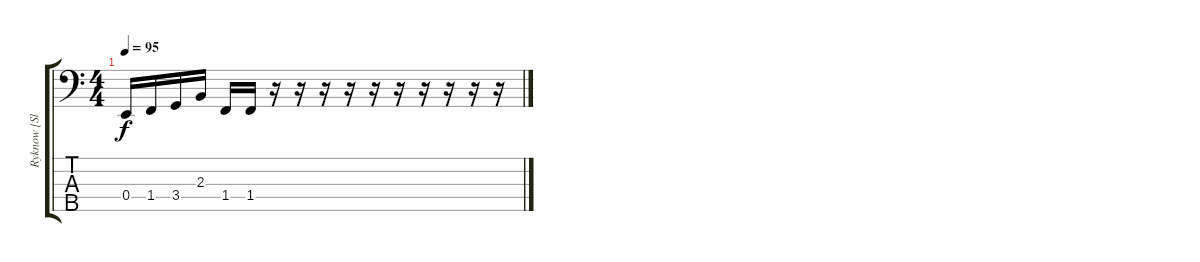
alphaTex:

\track ("Ryknow [Slap/Finger]" "Ryknow [Sl") {instrument slapbass1}
\staff {score tabs}
\tuning (G2 D2 A1 E1 B0) {hide}
\ts (4 4)
\tempo 95
\clef f4
\ks c
0.4.16{dy f} 1.4.16 3.4.16 2.3.16 1.4.16 1.4.16 r.16 r.16 r.16 r.16 r.16 r.16 r.16 r.16 r.16 r.16
